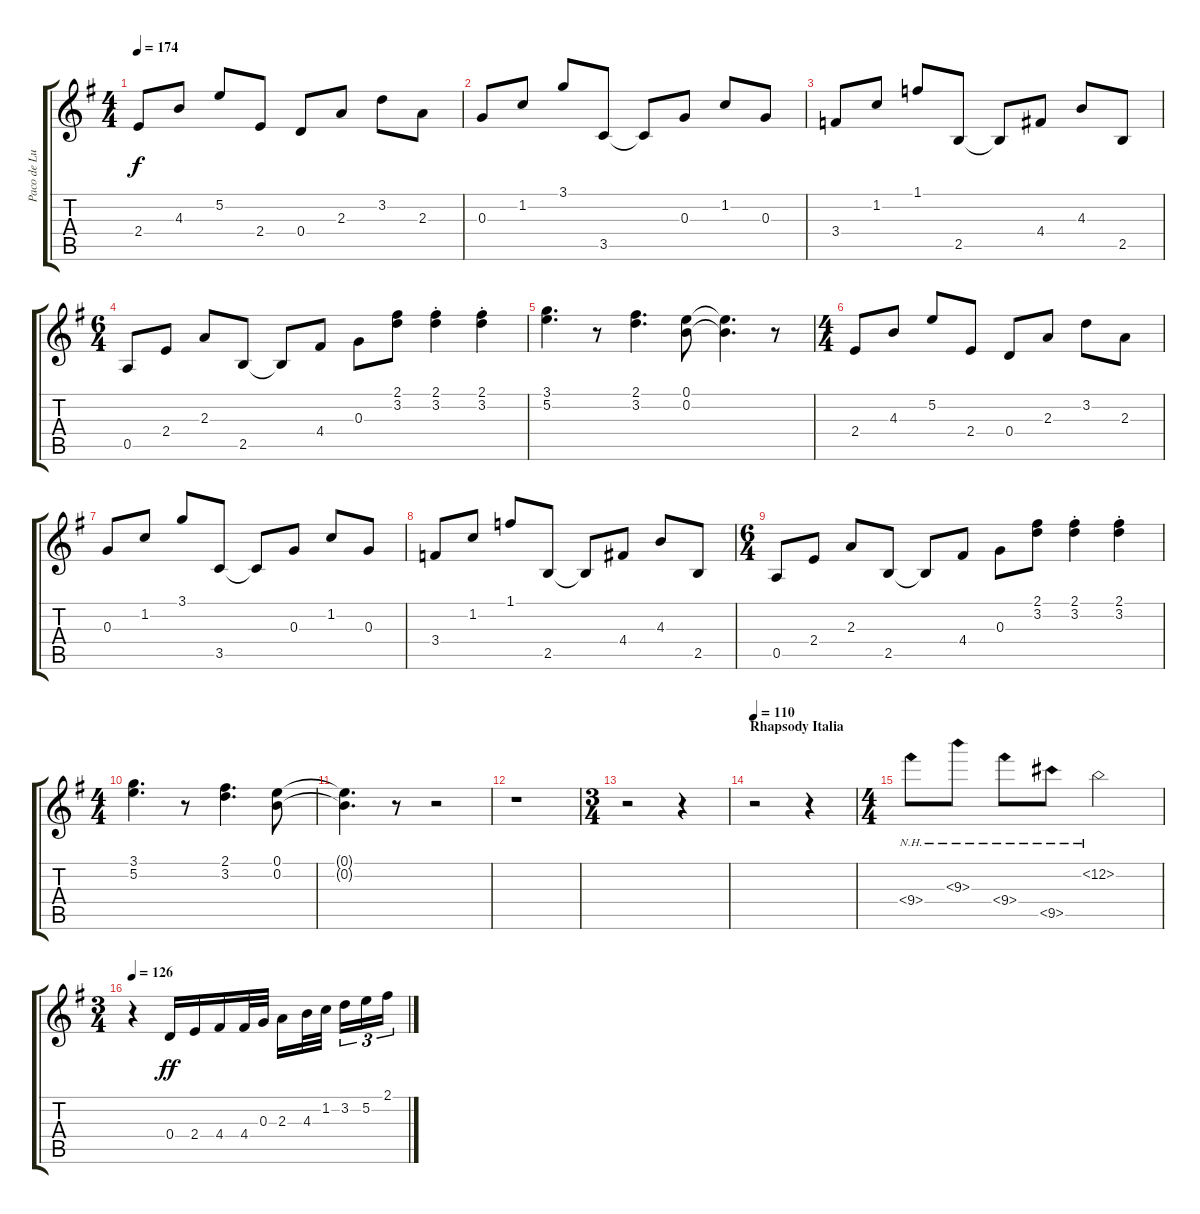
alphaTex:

\track ("Paco de Lucía" "Paco de Lu") {instrument acousticguitarnylon}
\staff {score tabs}
\tuning (E4 B3 G3 D3 A2 E2) {hide}
\ts (4 4)
\tempo 174
\clef g2
\ks g
2.4.8{dy f} 4.3.8 5.2.8 2.4.8 0.4.8 2.3.8 3.2.8 2.3.8 |
0.3.8 1.2.8 3.1.8 3.5.8 3.5{t}.8 0.3.8 1.2.8 0.3.8 |
3.4.8 1.2.8 1.1.8 2.5.8 2.5{t}.8 4.4.8 4.3.8 2.5.8 |
\ts (6 4)
0.5.8 2.4.8 2.3.8 2.5.8 2.5{t}.8 4.4.8 0.3.8 (2.1 3.2).8 (2.1{st} 3.2{st}).4 (2.1{st} 3.2{st}).4 |
(3.1 5.2).4{d} r.8 (2.1 3.2).4{d} (0.1 0.2).8 (0.1{t} 0.2{t}).4{d} r.8 |
\ts (4 4)
2.4.8 4.3.8 5.2.8 2.4.8 0.4.8 2.3.8 3.2.8 2.3.8 |
0.3.8 1.2.8 3.1.8 3.5.8 3.5{t}.8 0.3.8 1.2.8 0.3.8 |
3.4.8 1.2.8 1.1.8 2.5.8 2.5{t}.8 4.4.8 4.3.8 2.5.8 |
\ts (6 4)
0.5.8 2.4.8 2.3.8 2.5.8 2.5{t}.8 4.4.8 0.3.8 (2.1 3.2).8 (2.1{st} 3.2{st}).4 (2.1{st} 3.2{st}).4 |
\ts (4 4)
(3.1 5.2).4{d} r.8 (2.1 3.2).4{d} (0.1 0.2).8 |
(0.1{t} 0.2{t}).4{d} r.8 r.2 |
r.1 |
\ts (3 4)
r.2 r.4 |
\section ("" "Rhapsody Italia")
\tempo 110
r.2 r.4 |
\ts (4 4)
9.4{nh}.8 9.3{nh}.8 9.4{nh}.8 9.5{nh}.8 12.2{nh}.2 |
\ts (3 4)
\tempo 126
r.4 0.4.16{dy ff} 2.4.16 4.4.16 4.4.32 0.3.32 2.3.16 4.3.32 1.2.32{beam splitsecondary} 3.2.16{tu (3 2)} 5.2.16{tu (3 2)} 2.1.16{tu (3 2)}
